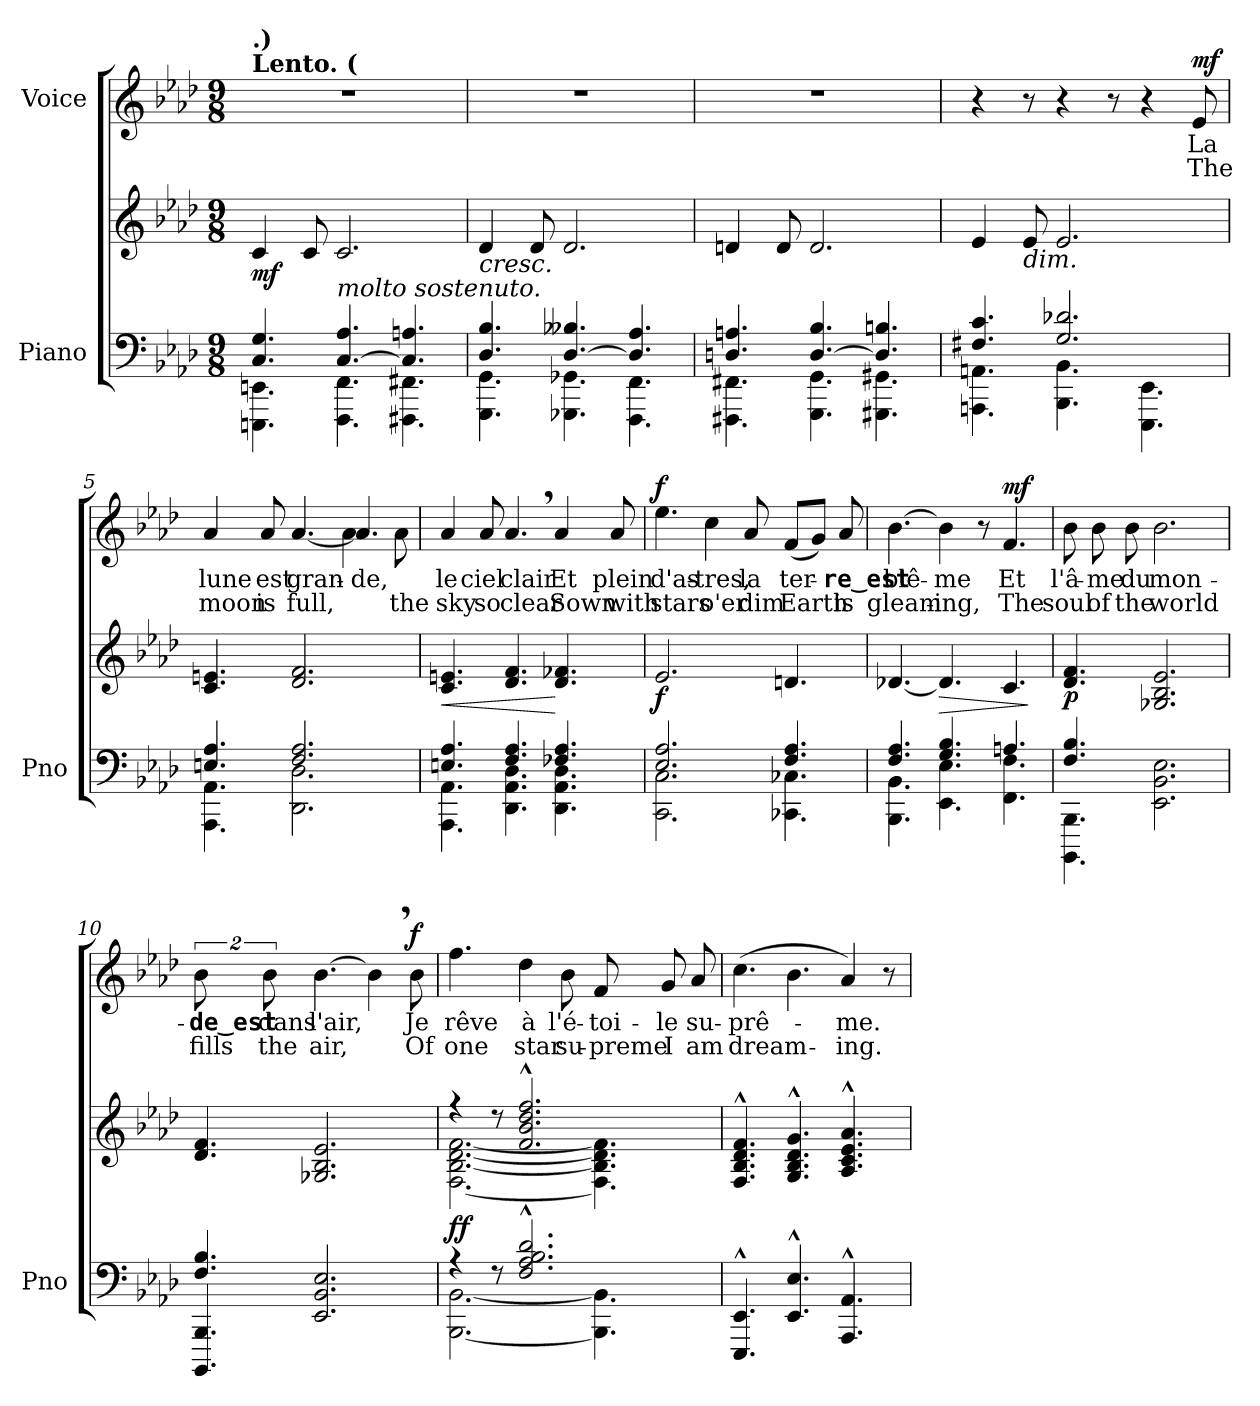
**kern	**kern	**dynam	**kern	**text	**text	**dynam
*part2	*part2	*part2	*part1	*part1	*part1	*part1
*staff3	*staff2	*staff2/3	*staff1	*staff1	*staff1	*staff1
*I"Piano	*	*	*I"Voice	*	*	*
*I'Pno	*	*	*	*	*	*
*clefF4	*clefG2	*	*clefG2	*	*	*
*k[b-e-a-d-]	*k[b-e-a-d-]	*	*k[b-e-a-d-]	*	*	*
*M9/8	*M9/8	*	*M9/8	*	*	*
*MM96	*MM96	*	*MM96	*	*	*
=1	=1	=1	=1	=1	=1	=1
*^	*	*	*	*	*	*
!	!	!	!	!LO:TX:a:B:t=Lento. (	!	!	!
!	!	!	!	!LO:TX:a:B:t=.)	!	!	!
!	!	!	!LO:DY:b	!	!	!	!
4.C/ 4.G/	4.EEEn\ 4.EEn\	4c/	mf	8%9r	.	.	.
.	.	8c/	.	.	.	.	.
!LO:TX:a:i:t=molto sostenuto.	!	!	!	!	!	!	!
[4.C/ 4.A-/	4.FFF\ 4.FF\	2.c/	.	.	.	.	.
4.C/] 4.An/	4.FFF#X\ 4.FF#X\	.	.	.	.	.	.
=2	=2	=2	=2	=2	=2	=2	=2
!LO:TX:a:i:t=cresc.	!	!	!	!	!	!	!
4.D-/ 4.B-/	4.GGG\ 4.GG\	4d-/	.	8%9r	.	.	.
.	.	8d-/	.	.	.	.	.
[4.D-/ 4.B--X/	4.GGG-X\ 4.GG-X\	2.d-/	.	.	.	.	.
4.D-/] 4.A-/	4.FFF\ 4.FF\	.	.	.	.	.	.
=3	=3	=3	=3	=3	=3	=3	=3
4.Dn/ 4.An/	4.FFF#X\ 4.FF#X\	4dn/	.	8%9r	.	.	.
.	.	8d/	.	.	.	.	.
[4.D/ 4.B-/	4.GGG\ 4.GG\	2.d/	.	.	.	.	.
4.D/] 4.Bn/	4.GGG#X\ 4.GG#X\	.	.	.	.	.	.
!!LO:LB:g=z
=4	=4	=4	=4	=4	=4	=4	=4
4.F#X/ 4.c/	4.AAAn\ 4.AAn\	4e-/	.	4r	.	.	.
!	!	!LO:TX:b:i:t=dim.	!	!	!	!	!
.	.	8e-/	.	8r	.	.	.
2.G/ 2.d-X/	4.BBB-\ 4.BB-\	2.e-/	.	4r	.	.	.
.	.	.	.	8r	.	.	.
.	4.EEE-\ 4.EE-\	.	.	4r	.	.	.
!	!	!	!	!	!LO:LY:b	!LO:LY:b	!LO:DY:a
.	.	.	.	8e-/	La	The	mf
=5	=5	=5	=5	=5	=5	=5	=5
!	!	!	!	!LO:TX:a:i:t=molto sostenuto.	!	!	!
!	!	!	!	!	!LO:LY:b	!LO:LY:b	!
*	*	*	*	*^	*	*	*
4.En/ 4.A-/	4.AAA-\ 4.AA-\	4.c/ 4.en/	.	4a-/	4rgyy	lune	moon	.
!	!	!	!	!	!	!LO:LY:b	!LO:LY:b	!
.	.	.	.	8a-/	8rgyy	est	is	.
!	!	!	!	!	!	!LO:LY:b	!LO:LY:b	!
2.F/ 2.A-/	2.DD-\ 2.D-\	2.d-/ 2.f/	.	[4.a-/	4rgyy	gran-	full,	.
.	.	.	.	.	8rgyy	.	.	.
!	!	!	!	!	!	!LO:LY:b	!	!
.	.	.	.	4.a-/]	4a-\	-de,	.	.
!	!	!	!	!	!	!	!LO:LY:b	!
.	.	.	.	.	8a-\	.	the	.
=6	=6	=6	=6	=6	=6	=6	=6	=6
!	!	!	!LO:HP:b	!	!	!LO:LY:b	!LO:LY:b	!
*	*	*	*	*v	*v	*	*	*
4.En/ 4.A-/	4.AAA-\ 4.AA-\	4.c/ 4.en/	<	4a-/	le	sky	.
!	!	!	!	!	!LO:LY:b	!LO:LY:b	!
.	.	.	.	8a-/	ciel	so	.
!	!	!	!	!	!LO:LY:b	!LO:LY:b	!
4.F/ 4.A-/	4.DD-\ 4.AA-\ 4.D-\	4.d-/ 4.f/	.	4.a-,/	clair	clear	.
!	!	!	!	!	!LO:LY:b	!LO:LY:b	!
4.F-X/ 4.A-/	4.DD-\ 4.AA-\ 4.D-\	4.d-/ 4.f-X/	[	4a-/	Et	Sown	.
!	!	!	!	!	!LO:LY:b	!LO:LY:b	!
.	.	.	.	8a-/	plein	with	.
!!LO:LB:g=z
=7	=7	=7	=7	=7	=7	=7	=7
!	!	!	!LO:DY:b	!	!LO:LY:b	!LO:LY:b	!LO:DY:a
2.E-/ 2.A-/	2.CC\ 2.C\	2.e-/	f	4.ee-\	d'as-	stars	f
!	!	!	!	!	!LO:LY:b	!LO:LY:b	!
.	.	.	.	4cc\	-tres,	o'er	.
!	!	!	!	!	!LO:LY:b	!LO:LY:b	!
.	.	.	.	8a-/	la	dim	.
!	!	!	!	!	!LO:LY:b	!LO:LY:b	!
4.F/ 4.A-/	4.CC-X\ 4.C-X\	4.dn/	.	(<8f/L	ter-	Earth	.
.	.	.	.	8g/J)	.	.	.
!	!	!	!	!	!LO:LY:b	!LO:LY:b	!
.	.	.	.	8a-/	-re‿est	is	.
=8	=8	=8	=8	=8	=8	=8	=8
!	!	!	!	!	!LO:LY:b	!LO:LY:b	!
4.F/ 4.A-/	4.BBB-\ 4.BB-\	[4.d-X/	.	[4.b-\	blê-	gleam-	.
!	!	!	!LO:HP:b	!	!LO:LY:b	!LO:LY:b	!
4.G/ 4.B-/	4.EE-\ 4.E-\	4.d-/]	>	4b-\]	-me	-ing,	.
.	.	.	.	8r	.	.	.
!	!	!	!	!	!LO:LY:b	!LO:LY:b	!LO:DY:a
4.An/	4.FF\ 4.F\	4.c/	.	4.f/	Et	The	mf
*v	*v	*	*	*	*	*	*
.	.	]	.	.	.	.
=9	=9	=9	=9	=9	=9	=9
*^	*	*	*	*	*	*
!	!	!	!LO:DY:b	!	!LO:LY:b	!LO:LY:b	!
4.F/ 4.B-/	4.BBBB-\ 4.BBB-\	4.d-/ 4.f/	p	8b-\	l'â-	soul	.
!	!	!	!	!	!LO:LY:b	!LO:LY:b	!
.	.	.	.	8b-\	-me	of	.
!	!	!	!	!	!LO:LY:b	!LO:LY:b	!
.	.	.	.	8b-\	du	the	.
!	!	!	!	!	!LO:LY:b	!LO:LY:b	!
2.EE-\ 2.BB-\ 2.E-\	2.ryy	2.G-X/ 2.B-/ 2.e-/	.	2.b-\	mon-	world	.
!!LO:PB:g=z
=10	=10	=10	=10	=10	=10	=10	=10
!	!	!	!	!	!LO:LY:b	!LO:LY:b	!
4.F/ 4.B-/	4.BBBB-/ 4.BBB-/	4.d-/ 4.f/	.	16%3b-\	de‿est	fills	.
!	!	!	!	!	!LO:LY:b	!LO:LY:b	!
.	.	.	.	16%3b-\	dans	the	.
!	!	!	!	!	!LO:LY:b	!LO:LY:b	!
2.EE-/ 2.BB-/ 2.E-/	2.ryy	2.G-X/ 2.B-/ 2.e-/	.	[4.b-\	l'air,	air,	.
.	.	.	.	4b-,\]	.	.	.
!	!	!	!	!	!LO:LY:b	!LO:LY:b	!LO:DY:a
.	.	.	.	8b-\	Je	Of	f
=11	=11	=11	=11	=11	=11	=11	=11
*	*	*^	*	*	*	*	*
!	!	!	!	!LO:DY:a=2	!	!LO:LY:b	!LO:LY:b	!
4r	[2.BBB-\ [2.BB-\	4r	[2.F\ [2.B-\ [2.d-\ [2.f\	ff	4.ff\	rêve	one	.
8r	.	8r	.	.	.	.	.	.
!	!	!	!	!	!	!LO:LY:b	!LO:LY:b	!
2.F/^^ 2.A-/^^ 2.B-/^^ 2.d-/^^	.	2.f/^^ 2.b-/^^ 2.dd-/^^ 2.ff/^^	.	.	4dd-\	à	star	.
!	!	!	!	!	!	!LO:LY:b	!LO:LY:b	!
.	.	.	.	.	8b-\	l'é-	su-	.
!	!	!	!	!	!	!LO:LY:b	!LO:LY:b	!
.	4.BBB-\] 4.BB-\]	.	4.F\] 4.B-\] 4.d-\] 4.f\]	.	8f/	-toi-	-preme	.
!	!	!	!	!	!	!LO:LY:b	!LO:LY:b	!
.	.	.	.	.	8g/	-le	I	.
!	!	!	!	!	!	!LO:LY:b	!LO:LY:b	!
.	.	.	.	.	8a-/	su-	am	.
*v	*v	*	*	*	*	*	*	*
*	*v	*v	*	*	*	*	*
=12	=12	=12	=12	=12	=12	=12
!	!	!	!	!LO:LY:b	!LO:LY:b	!
4.EEE-/^^ 4.EE-/^^	4.F/^^ 4.B-/^^ 4.d-/^^ 4.f/^^	.	(>4.cc\	-prê-	dream-	.
4.EE-/^^ 4.E-/^^	4.G/^^ 4.B-/^^ 4.d-/^^ 4.g/^^	.	4.b-\	.	.	.
!	!	!	!	!LO:LY:b	!LO:LY:b	!
4.AAA-/^^ 4.AA-/^^	4.A-/^^ 4.c/^^ 4.e-/^^ 4.a-/^^	.	4a-/)	-me.	-ing.	.
.	.	.	8r	.	.	.
=	=	=	=	=	=	=
*-	*-	*-	*-	*-	*-	*-
